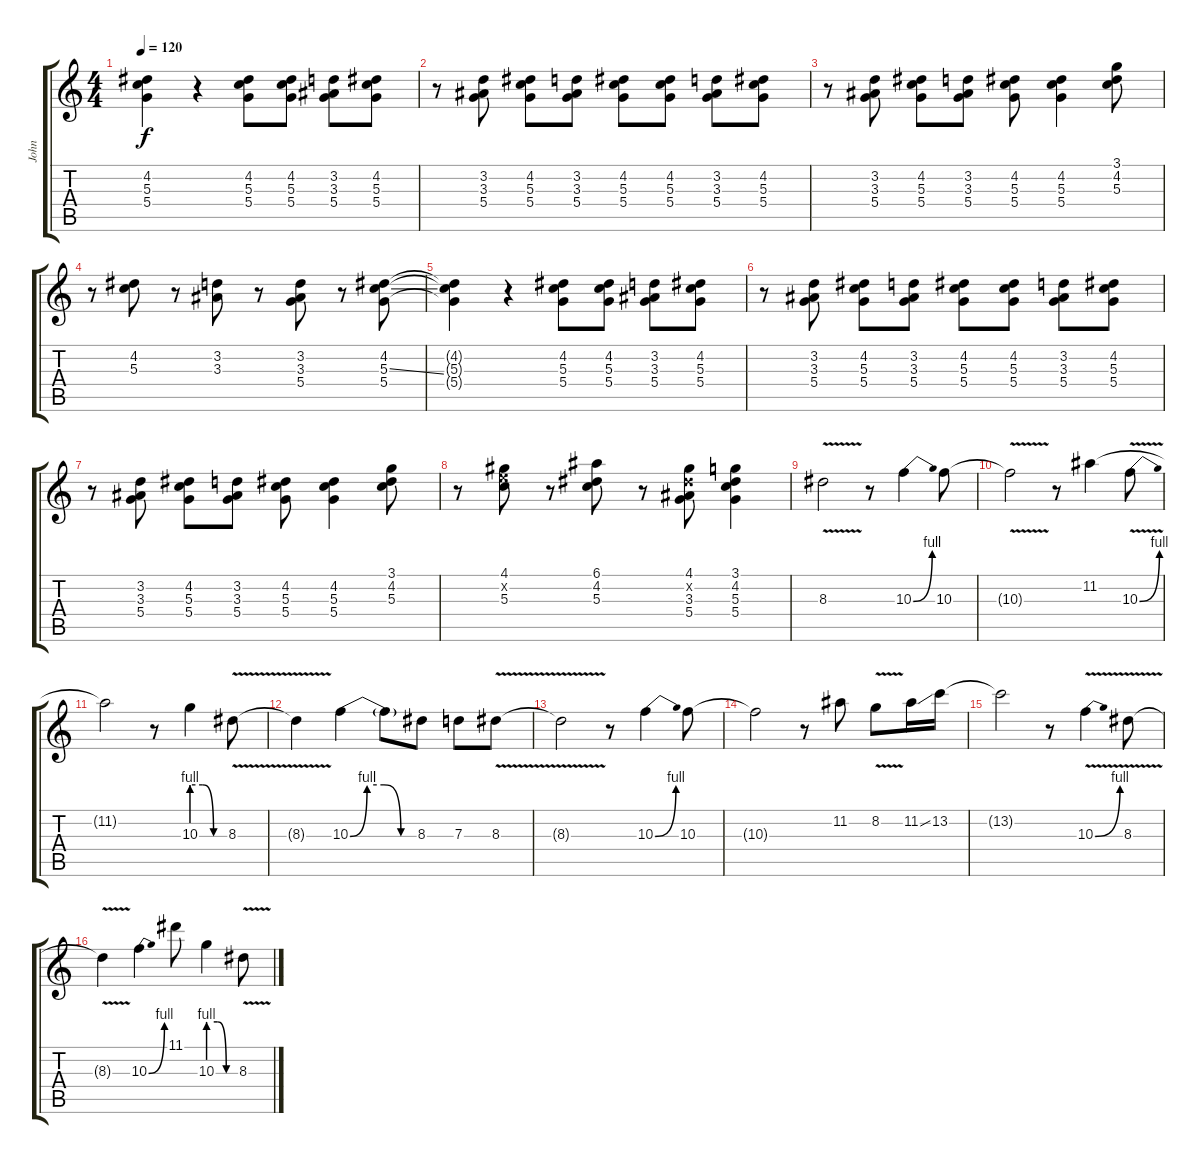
\track ("John" "John") {instrument electricguitarclean}
\staff {score tabs}
\tuning (E4 B3 G3 D3 A2 E2) {hide}
\ts (4 4)
\tempo 120
\clef g2
\ks c
(4.2{t} 5.3{t} 5.4{t}).4{dy f} r.4 (4.2 5.3 5.4).8 (4.2 5.3 5.4).8 (3.2 3.3 5.4).8 (4.2 5.3 5.4).8 |
r.8 (3.2 3.3 5.4).8 (4.2 5.3 5.4).8 (3.2 3.3 5.4).8 (4.2 5.3 5.4).8 (4.2 5.3 5.4).8 (3.2 3.3 5.4).8 (4.2 5.3 5.4).8 |
r.8 (3.2 3.3 5.4).8 (4.2 5.3 5.4).8 (3.2 3.3 5.4).8 (4.2 5.3 5.4).8 (4.2 5.3 5.4).4 (3.1 4.2 5.3).8 |
r.8 (4.2 5.3).8 r.8 (3.2 3.3).8 r.8 (3.2 3.3 5.4).8 r.8 (4.2 5.3{ss} 5.4).8 |
(4.2{t} 5.3{t} 5.4{t}).4 r.4 (4.2 5.3 5.4).8 (4.2 5.3 5.4).8 (3.2 3.3 5.4).8 (4.2 5.3 5.4).8 |
r.8 (3.2 3.3 5.4).8 (4.2 5.3 5.4).8 (3.2 3.3 5.4).8 (4.2 5.3 5.4).8 (4.2 5.3 5.4).8 (3.2 3.3 5.4).8 (4.2 5.3 5.4).8 |
r.8 (3.2 3.3 5.4).8 (4.2 5.3 5.4).8 (3.2 3.3 5.4).8 (4.2 5.3 5.4).8 (4.2 5.3 5.4).4 (3.1 4.2 5.3).8 |
r.8 (4.1 5.2{x} 5.3).8 r.8 (6.1 4.2 5.3).8 r.8 (4.1 4.2{x} 3.3 5.4).8 (3.1 4.2 5.3 5.4).4 |
8.3{v}.2 r.8 10.3{be (bend 0 0 60 4)}.4 10.3.8 |
10.3{v t}.2 r.8 11.2.4 10.3{be (bend 0 0 60 4) v}.8 |
11.2{t}.2 r.8 10.3{be (custom 0 4 20 4 40 0 60 0)}.4 8.3{v}.8 |
8.3{t}.4 10.3{be (custom 0 0 15 4 30 4 45 0 60 0)}.4 10.3{t}.8 8.3.8 7.3.8 8.3{v}.8 |
8.3{v t}.2 r.8 10.3{be (bend 0 0 60 4)}.4 10.3.8 |
10.3{t}.2 r.8 11.2.8 8.2{v}.8 11.2{ss}.16 13.2.16 |
13.2{t}.2 r.8 10.3{be (bend 0 0 60 4) v}.4 8.3{v}.8 |
8.3{t}.4 10.3{be (bend 0 0 60 4)}.4 11.1.8 10.3{be (custom 0 4 20 4 40 0 60 0)}.4 8.3{v}.8
